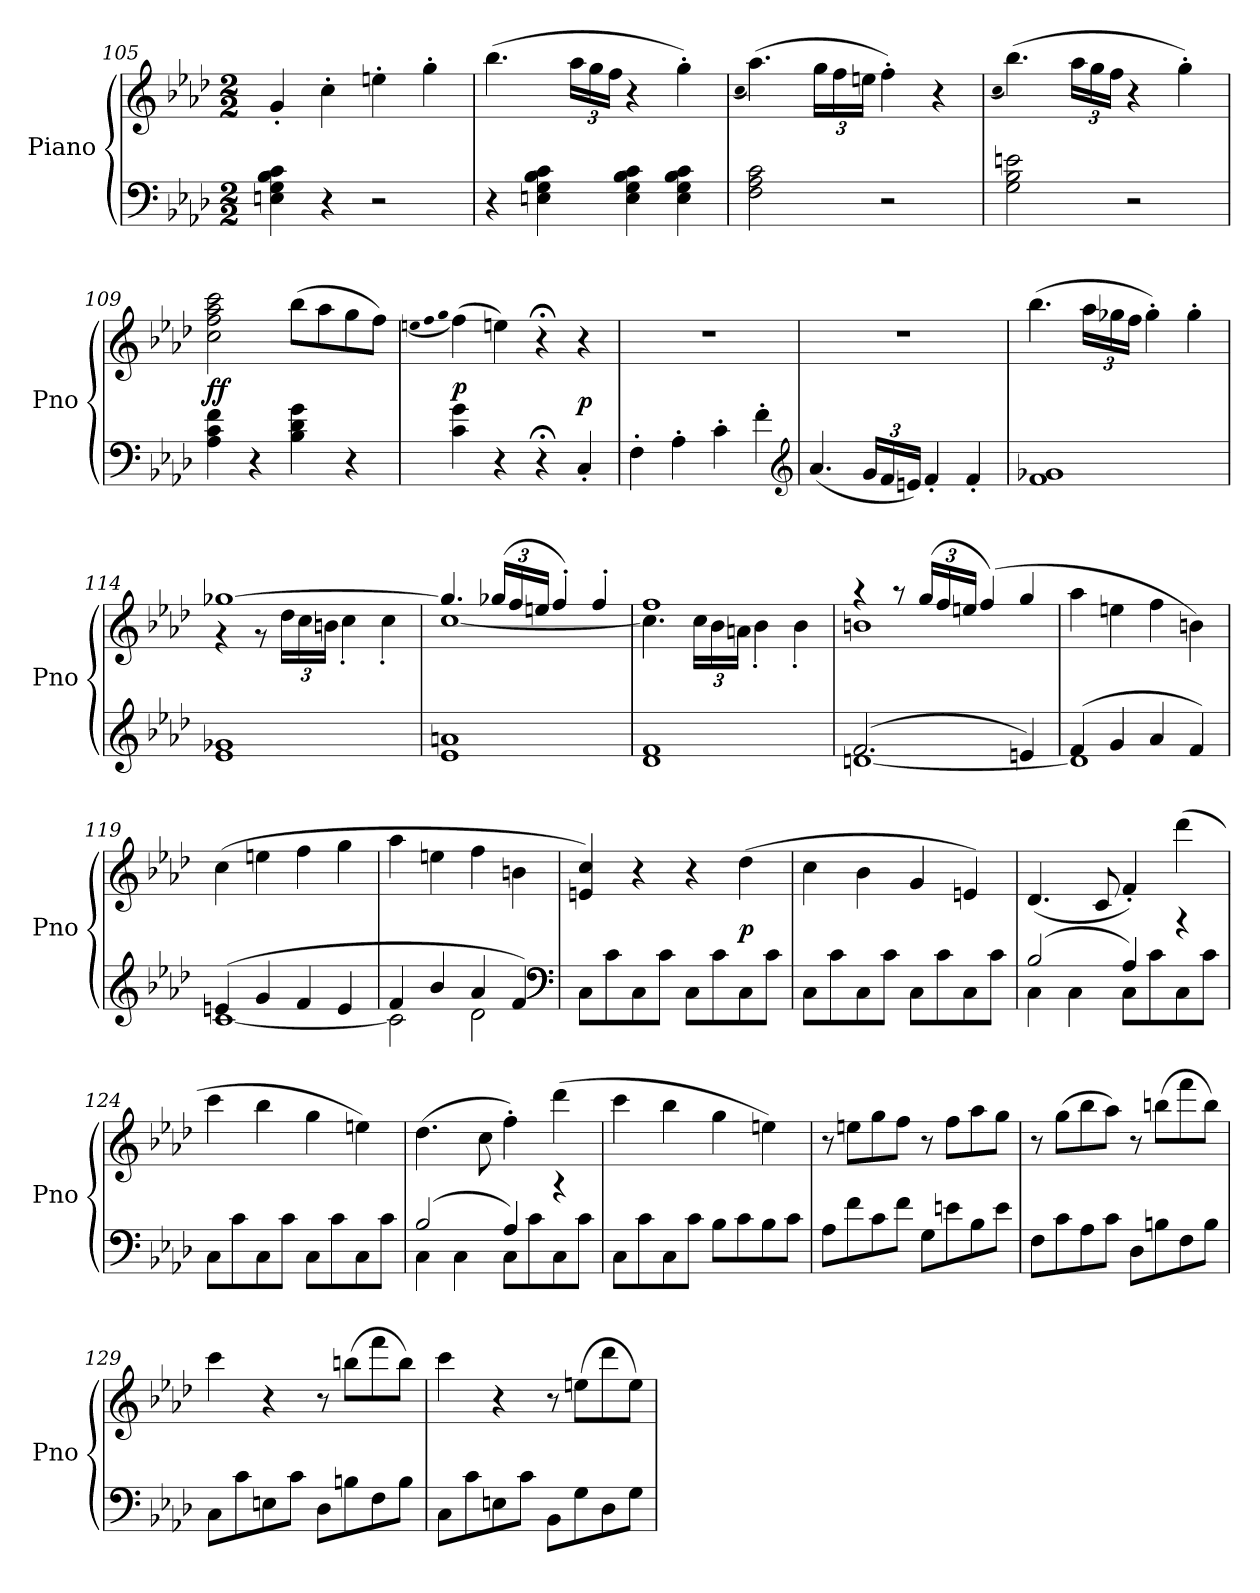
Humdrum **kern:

**kern	**kern	**dynam
*part1	*part1	*part1
*staff2	*staff1	*staff1/2
*I"Piano	*	*
*I'Pno	*	*
*clefF4	*clefG2	*
*k[b-e-a-d-]	*k[b-e-a-d-]	*
*f:	*f:	*
*M2/2	*M2/2	*
=105	=105	=105
4En\ 4G\ 4B-\ 4c\	4g'/	.
4r	4cc'\	.
2r	4een'\	.
.	4gg'\	.
=106	=106	=106
4r	(4.bb-\	.
4En\ 4G\ 4B-\ 4c\	.	.
.	24aa-\LL	.
.	24gg\	.
.	24ff\JJ	.
4E\ 4G\ 4B-\ 4c\	4r	.
4E\ 4G\ 4B-\ 4c\	4gg'\)	.
=107	=107	=107
.	(qcc	.
2F\ 2A-\ 2c\	(4.aa-\)	.
.	24gg\LL	.
.	24ff\	.
.	24een\JJ	.
2r	4ff'\)	.
.	4r	.
=108	=108	=108
.	(qcc	.
2G\ 2B-\ 2en\	(4.bb-\)	.
.	24aa-\LL	.
.	24gg\	.
.	24ff\JJ	.
2r	4r	.
.	4gg'\)	.
=109	=109	=109
4A-\ 4c\ 4f\	2cc\ 2ff\ 2aa-\ 2ccc\	ff
4r	.	.
4B-\ 4d-\ 4g\	(8bb-\L	.
.	8aa-\	.
4r	8gg\	.
.	8ff\J)	.
=110	=110	=110
.	(qeen	.
.	qff	.
.	qgg	.
4c\ 4g\	(4ff\)	p
4r	4een\)	.
4r;<	4r;<	.
4C'/	4r	p
=111	=111	=111
4F'\	1r	.
4A-'\	.	.
4c'\	.	.
4f'\	.	.
*clefG2	*	*
=112	=112	=112
(4.a-/	1r	.
24g/LL	.	.
24f/	.	.
24en/JJ)	.	.
4f'/	.	.
4f'/	.	.
=113	=113	=113
1f 1g-X	(4.bb-\	.
.	24aa-\LL	.
.	24gg-X\	.
.	24ff\JJ	.
.	4gg-'\)	.
.	4gg-'\	.
=114	=114	=114
*	*^	*
1e- 1g-X	[1gg-X	4r	.
.	.	8r	.
.	.	24dd-\LL	.
.	.	24cc\	.
.	.	24bn\JJ	.
.	.	4cc'\	.
.	.	4cc'\	.
=115	=115	=115	=115
1e- 1an	4.gg-/]	[1cc	.
.	(24gg-X/LL	.	.
.	24ff/	.	.
.	24een/JJ	.	.
.	4ff'/)	.	.
.	4ff'/	.	.
=116	=116	=116	=116
1d- 1f	1ff	4.cc\]	.
.	.	24cc\LL	.
.	.	24b-\	.
.	.	24an\JJ	.
.	.	4b-'\	.
.	.	4b-'\	.
=117	=117	=117	=117
*^	*	*	*
(2.f/	[1dn	4r	1bn	.
.	.	8r	.	.
.	.	(24gg/LL	.	.
.	.	24ff/	.	.
.	.	24een/JJ	.	.
.	.	(4ff/)	.	.
4en/)	.	4gg/	.	.
*	*	*v	*v	*
=118	=118	=118	=118
(4f/	1d]	4aa-\	.
4g/	.	4een\	.
4a-/	.	4ff\	.
4f/)	.	4bn\)	.
=119	=119	=119	=119
(4en/	[1c	(4cc\	.
4g/	.	4een\	.
4f/	.	4ff\	.
4e/	.	4gg\	.
=120	=120	=120	=120
4f/	2c\]	4aa-\	.
4b-/	.	4een\	.
4a-/	2d-\	4ff\	.
4f/)	.	4bn\	.
*v	*v	*	*
*clefF4	*	*
=121	=121	=121
8C\L	4en/ 4cc/)	.
8c\	.	.
8C\	4r	.
8c\J	.	.
8C\L	4r	.
8c\	.	.
8C\	(4dd-\	p
8c\J	.	.
=122	=122	=122
8C\L	4cc\	.
8c\	.	.
8C\	4b-\	.
8c\J	.	.
8C\L	4g/	.
8c\	.	.
8C\	4en/)	.
8c\J	.	.
=123	=123	=123
*^	*	*
(2B-/	4C\	(4.d-/	.
.	4C\	.	.
.	.	8c/	.
4A-/)	8C\L	4f'/)	.
.	8c\	.	.
4r	8C\	(4ddd-\	.
.	8c\J	.	.
*v	*v	*	*
=124	=124	=124
8C\L	4ccc\	.
8c\	.	.
8C\	4bb-\	.
8c\J	.	.
8C\L	4gg\	.
8c\	.	.
8C\	4een\)	.
8c\J	.	.
=125	=125	=125
*^	*	*
(2B-/	4C\	(4.dd-\	.
.	4C\	.	.
.	.	8cc\	.
4A-/)	8C\L	4ff'\)	.
.	8c\	.	.
4r	8C\	(4ddd-\	.
.	8c\J	.	.
*v	*v	*	*
=126	=126	=126
8C\L	4ccc\	.
8c\	.	.
8C\	4bb-\	.
8c\J	.	.
8B-\L	4gg\	.
8c\	.	.
8B-\	4een\)	.
8c\J	.	.
=127	=127	=127
8A-\L	8r	.
8f\	8een\L	.
8c\	8gg\	.
8f\J	8ff\J	.
8G\L	8r	.
8en\	8ff\L	.
8B-\	8aa-\	.
8e\J	8gg\J	.
=128	=128	=128
8F\L	8r	.
8c\	(8gg\L	.
8A-\	8bb-\	.
8c\J	8aa-\J)	.
8D-\L	8r	.
8Bn\	(8bbn\L	.
8F\	8fff\	.
8B\J	8bb\J)	.
=129	=129	=129
8C\L	4ccc\	.
8c\	.	.
8En\	4r	.
8c\J	.	.
8D-\L	8r	.
8Bn\	(8bbn\L	.
8F\	8fff\	.
8B\J	8bb\J)	.
=130	=130	=130
8C\L	4ccc\	.
8c\	.	.
8En\	4r	.
8c\J	.	.
8BB-\L	8r	.
8G\	(8een\L	.
8D-\	8ddd-\	.
8G\J	8ee\J)	.
=	=	=
*-	*-	*-
